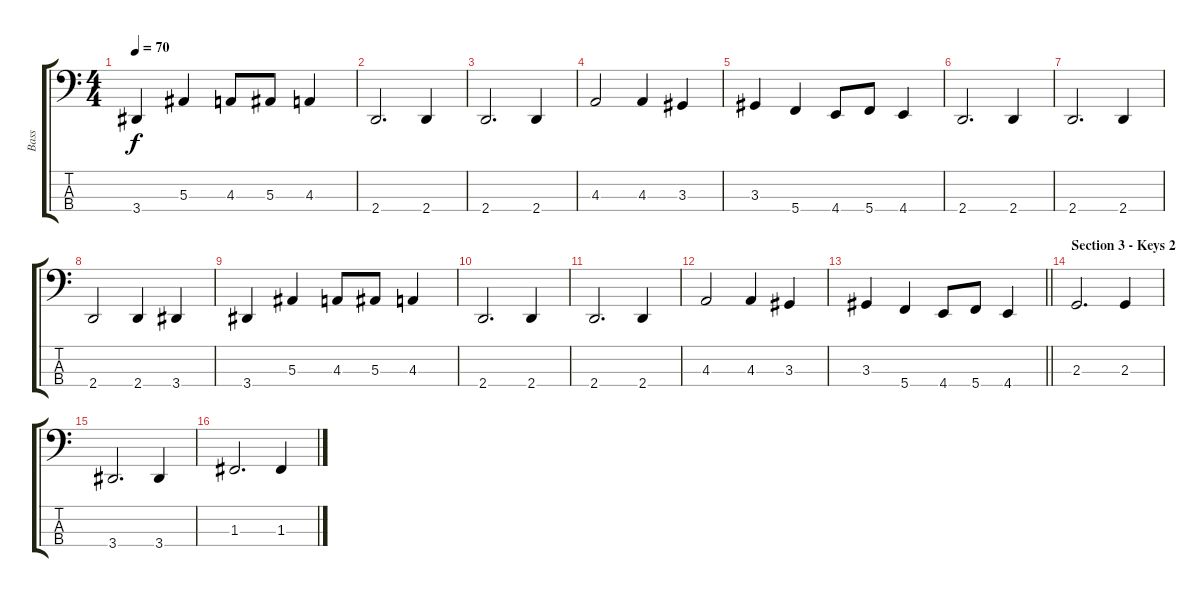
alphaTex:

\track ("Bass" "Bass") {instrument electricbasspick}
\staff {score tabs}
\tuning (Eb2 Bb1 F1 C1) {hide}
\ts (4 4)
\tempo 70
\clef f4
\ks c
3.4.4{dy f} 5.3.4 4.3.8 5.3.8 4.3.4 |
2.4.2{d} 2.4.4 |
2.4.2{d} 2.4.4 |
4.3.2 4.3.4 3.3.4 |
3.3.4 5.4.4 4.4.8 5.4.8 4.4.4 |
2.4.2{d} 2.4.4 |
2.4.2{d} 2.4.4 |
2.4.2 2.4.4 3.4.4 |
3.4.4 5.3.4 4.3.8 5.3.8 4.3.4 |
2.4.2{d} 2.4.4 |
2.4.2{d} 2.4.4 |
4.3.2 4.3.4 3.3.4 |
\barLineRight lightlight
3.3.4 5.4.4 4.4.8 5.4.8 4.4.4 |
\section ("" "Section 3 - Keys 2")
2.3.2{d} 2.3.4 |
3.4.2{d} 3.4.4 |
1.3.2{d} 1.3.4
